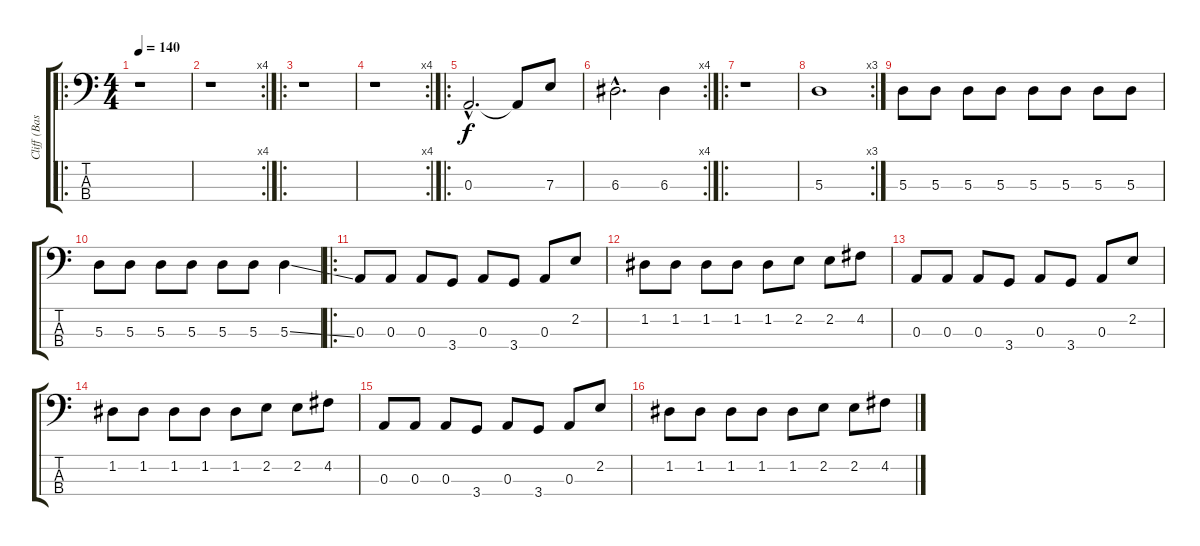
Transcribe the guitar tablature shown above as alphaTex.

\track ("Cliff (Bass)" "Cliff (Bas") {instrument electricbassfinger}
\staff {score tabs}
\tuning (G2 D2 A1 E1) {hide}
\ro
\ts (4 4)
\tempo 140
\clef f4
\ks c
r.1{dy f} |
\rc 4
r.1 |
\ro
r.1 |
\rc 4
r.1 |
\ro
0.3{hac}.2{d} 0.3{t}.8 7.3.8 |
\rc 4
6.3{hac}.2{d} 6.3.4 |
\ro
r.1 |
\rc 3
5.3.1 |
5.3.8 5.3.8 5.3.8 5.3.8 5.3.8 5.3.8 5.3.8 5.3.8 |
5.3.8 5.3.8 5.3.8 5.3.8 5.3.8 5.3.8 5.3{ss}.4 |
\ro
0.3.8 0.3.8 0.3.8 3.4.8 0.3.8 3.4.8 0.3.8 2.2.8 |
1.2.8 1.2.8 1.2.8 1.2.8 1.2.8 2.2.8 2.2.8 4.2.8 |
0.3.8 0.3.8 0.3.8 3.4.8 0.3.8 3.4.8 0.3.8 2.2.8 |
1.2.8 1.2.8 1.2.8 1.2.8 1.2.8 2.2.8 2.2.8 4.2.8 |
0.3.8 0.3.8 0.3.8 3.4.8 0.3.8 3.4.8 0.3.8 2.2.8 |
1.2.8 1.2.8 1.2.8 1.2.8 1.2.8 2.2.8 2.2.8 4.2.8
